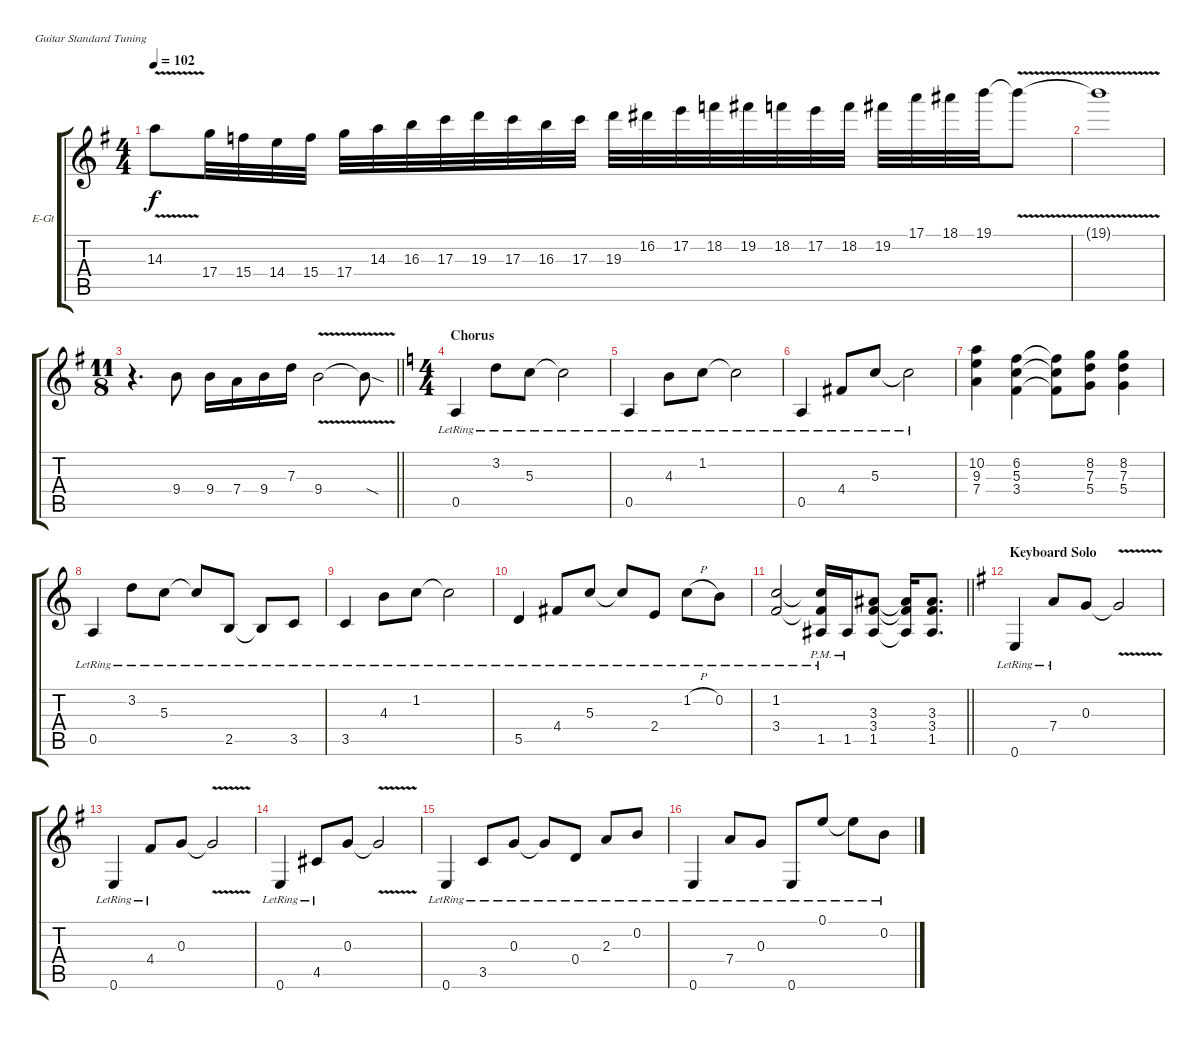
\bracketExtendMode groupsimilarinstruments
\firstSystemTrackNameOrientation horizontal
\otherSystemsTrackNameOrientation horizontal
\track ("Guitar 1" "E-Gt") {instrument electricguitarclean}
\staff {score tabs}
\tuning (E4 B3 G3 D3 A2 E2)
\ts (4 4)
\tempo 102
\clef g2
\ks g
14.3{v t}.8{dy f} 17.4.32 15.4.32 14.4.32 15.4.32 17.4.32 14.3.32 16.3.32 17.3.32 19.3.32 17.3.32 16.3.32 17.3.32 19.3.32 16.2.32 17.2.32 18.2.32 19.2.32 18.2.32 17.2.32 18.2.32 19.2.32 17.1.32 18.1.32 19.1.32 19.1{v t}.8 |
19.1{v t}.1 |
\ts (11 8)
\beaming (8 2 2 2 5)
\barLineRight lightlight
r.4{d} 9.4.8 9.4.16 7.4.16 9.4.16 7.3.16 9.4{v}.2 9.4{v sod t}.8 |
\ts (4 4)
\beaming (8 2 2 2 2)
\section ("" "Chorus")
\ks c
0.5{lr}.4 3.2{lr}.8 5.3{lr}.8 5.3{lr t}.2 |
0.5{lr}.4 4.3{lr}.8 1.2{lr}.8 1.2{lr t}.2 |
0.5{lr}.4 4.4{lr}.8 5.3{lr}.8 5.3{lr t}.2 |
(10.2 9.3 7.4).4 (6.2 5.3 3.4).4 (6.2{t} 5.3{t} 3.4{t}).8 (8.2 7.3 5.4).8 (8.2 7.3 5.4).4 |
0.5{lr}.4 3.2{lr}.8 5.3{lr}.8 5.3{lr t}.8 2.5{lr}.8 2.5{lr t}.8 3.5{lr}.8 |
3.5{lr}.4 4.3{lr}.8 1.2{lr}.8 1.2{lr t}.2 |
5.5{lr}.4 4.4{lr}.8 5.3{lr}.8 5.3{lr t}.8 2.4{lr}.8 1.2{h lr}.8 0.2{lr}.8 |
\barLineRight lightlight
(1.2{lr} 3.4{lr}).2 (1.2{lr t} 3.4{lr t} 1.5{pm}).16 1.5{pm}.16 (3.3 3.4 1.5).8 (3.3{t} 3.4{t} 1.5{t}).16 (3.3 3.4 1.5).8{d} |
\section ("" "Keyboard Solo")
\ks g
0.6{lr}.4 7.4{lr}.8 0.3.8 0.3{v t}.2 |
0.6{lr}.4 4.4{lr}.8 0.3.8 0.3{v t}.2 |
0.6{lr}.4 4.5{lr}.8 0.3.8 0.3{v t}.2 |
0.6{lr}.4 3.5{lr}.8 0.3{lr}.8 0.3{lr t}.8 0.4{lr}.8 2.3{lr}.8 0.2{lr}.8 |
0.6{lr}.4 7.4{lr}.8 0.3{lr}.8 0.6{lr}.8 0.1{lr}.8 0.1{lr t}.8 0.2{lr}.8
